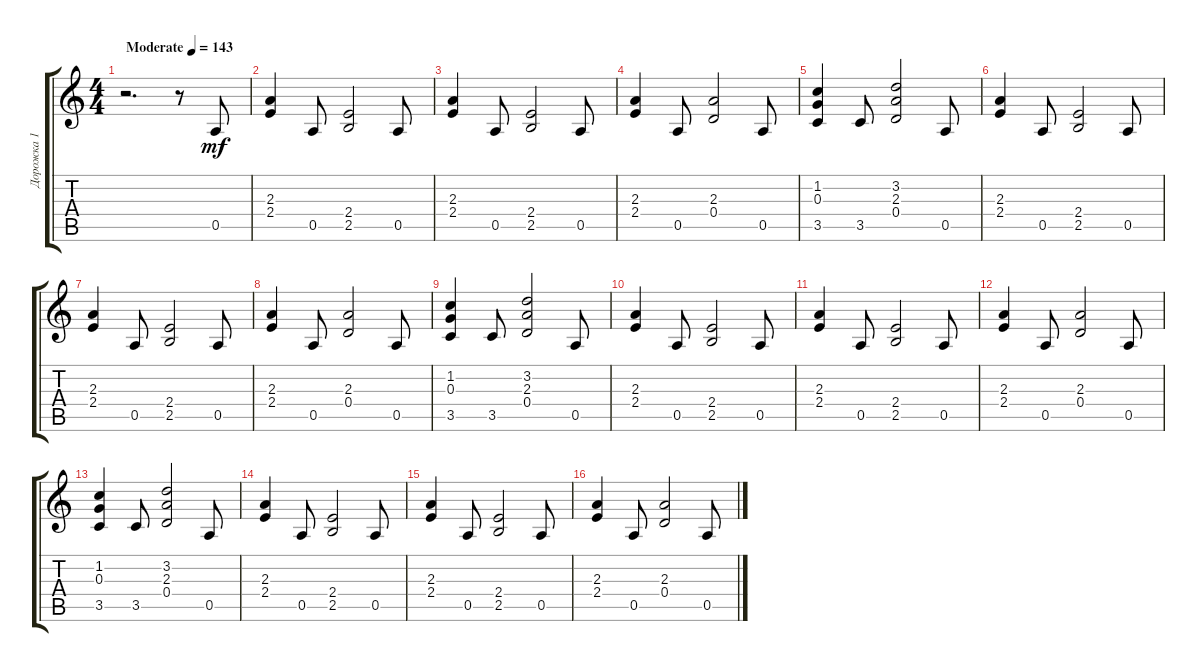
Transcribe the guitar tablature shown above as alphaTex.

\track ("Дорожка 1" "Дорожка 1") {instrument electricguitarclean}
\staff {score tabs}
\tuning (E4 B3 G3 D3 A2 E2) {hide}
\ts (4 4)
\tempo (143 "Moderate")
\clef g2
\ks c
r.2{d dy mf instrument electricguitarclean} r.8 0.5.8 |
(2.3 2.4).4 0.5.8 (2.4 2.5).2 0.5.8 |
(2.3 2.4).4 0.5.8 (2.4 2.5).2 0.5.8 |
(2.3 2.4).4 0.5.8 (2.3 0.4).2 0.5.8 |
(1.2 0.3 3.5).4 3.5.8 (3.2 2.3 0.4).2 0.5.8 |
(2.3 2.4).4 0.5.8 (2.4 2.5).2 0.5.8 |
(2.3 2.4).4 0.5.8 (2.4 2.5).2 0.5.8 |
(2.3 2.4).4 0.5.8 (2.3 0.4).2 0.5.8 |
(1.2 0.3 3.5).4 3.5.8 (3.2 2.3 0.4).2 0.5.8 |
(2.3 2.4).4 0.5.8 (2.4 2.5).2 0.5.8 |
(2.3 2.4).4 0.5.8 (2.4 2.5).2 0.5.8 |
(2.3 2.4).4 0.5.8 (2.3 0.4).2 0.5.8 |
(1.2 0.3 3.5).4 3.5.8 (3.2 2.3 0.4).2 0.5.8 |
(2.3 2.4).4 0.5.8 (2.4 2.5).2 0.5.8 |
(2.3 2.4).4 0.5.8 (2.4 2.5).2 0.5.8 |
(2.3 2.4).4 0.5.8 (2.3 0.4).2 0.5.8
